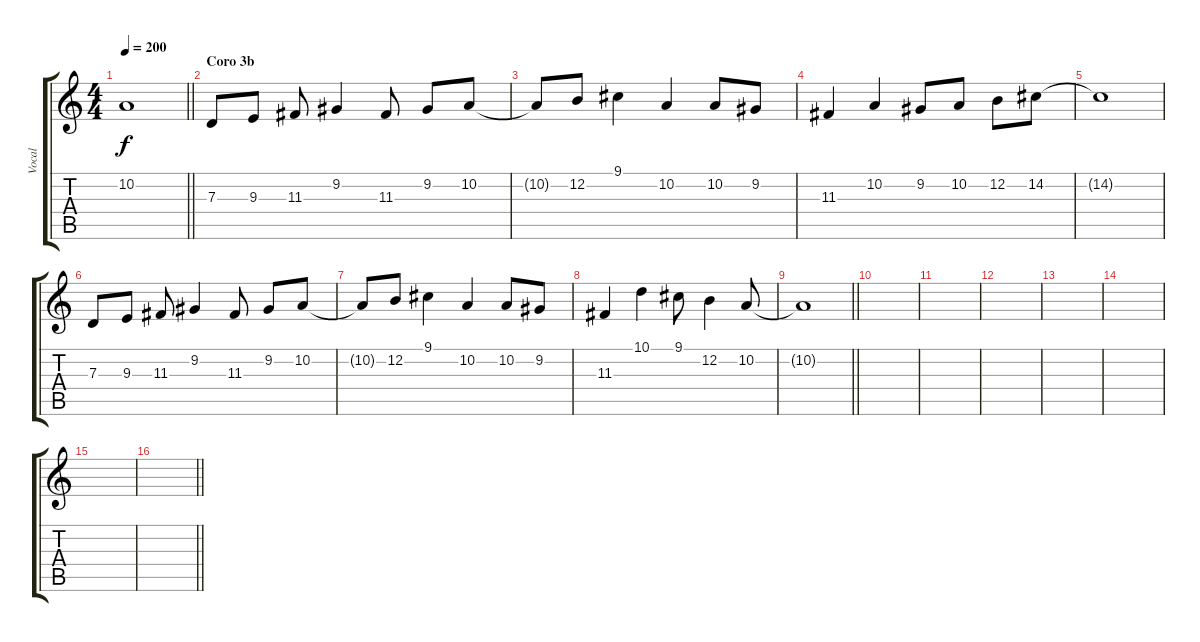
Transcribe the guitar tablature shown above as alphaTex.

\track ("Vocal" "Vocal") {instrument violin}
\staff {score tabs}
\tuning (E4 B3 G3 D3 A2 E2) {hide}
\ts (4 4)
\tempo 200
\clef g2
\barLineRight lightlight
\ks c
10.2{t}.1{dy f} |
\section ("" "Coro 3b")
7.3.8 9.3.8 11.3.8 9.2.4 11.3.8 9.2.8 10.2.8 |
10.2{t}.8 12.2.8 9.1.4 10.2.4 10.2.8 9.2.8 |
11.3.4 10.2.4 9.2.8 10.2.8 12.2.8 14.2.8 |
14.2{t}.1 |
7.3.8 9.3.8 11.3.8 9.2.4 11.3.8 9.2.8 10.2.8 |
10.2{t}.8 12.2.8 9.1.4 10.2.4 10.2.8 9.2.8 |
11.3.4 10.1.4 9.1.8 12.2.4 10.2.8 |
\barLineRight lightlight
10.2{t}.1 |
|
|
|
|
|
|
\barLineRight lightlight
